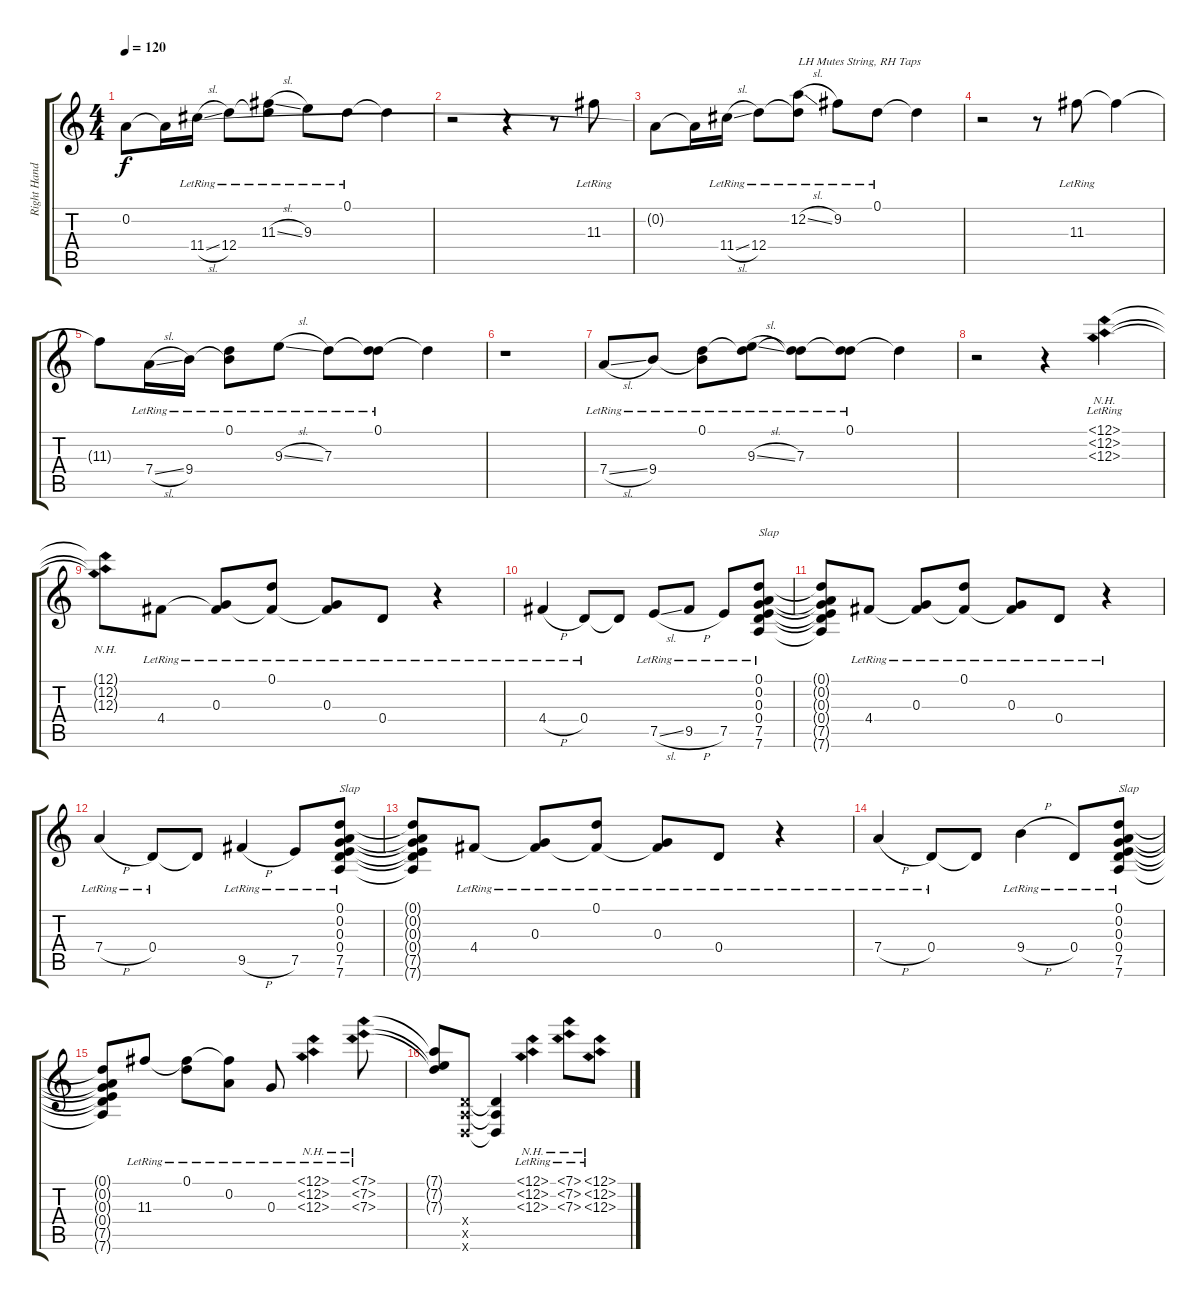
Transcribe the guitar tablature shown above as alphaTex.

\track ("Right Hand" "Right Hand") {instrument acousticguitarsteel}
\staff {score tabs}
\tuning (D4 A3 G3 D3 A2 D2) {hide}
\ts (4 4)
\tempo 120
\clef g2
\ks c
0.2.8{dy f} 0.2{t}.16 11.4{sl lr}.16 12.4{lr}.8 (11.3{sl lr} 12.4{t}).8 9.3{lr}.8 0.1{lr}.8 0.1{t}.4 |
r.2 r.4 r.8 11.3{lr}.8 |
0.2{t}.8 0.2{t}.16 11.4{sl lr}.16 12.4{lr}.8 (12.2{sl lr} 12.4{t}).8{txt "LH Mutes String, RH Taps"} 9.2{lr}.8 0.1{lr}.8 0.1{t}.4 |
r.2 r.8 11.3{lr}.8 11.3{t}.4 |
11.3{t}.8 7.4{sl lr}.16 9.4{lr}.16 (0.1{lr} 9.4{t}).8 9.3{sl lr}.8 7.3{lr}.8 (0.1{lr} 7.3{t}).8 0.1{t}.4 |
r.1 |
7.4{sl lr}.8 9.4{lr}.8 (0.1{lr} 9.4{t}).8 (0.1{t} 9.3{sl lr}).8 (0.1{t} 7.3{lr}).8 (0.1{lr} 7.3{t}).8 0.1{t}.4 |
r.2 r.4 (12.1{nh lr} 12.2{nh lr} 12.3{nh lr}).4 |
(12.1{nh t} 12.2{nh t} 12.3{nh t}).8 4.4{lr}.8 (0.3{lr} 4.4{t}).8 (0.1{lr} 4.4{t}).8 (0.3{lr} 4.4{t}).8 0.4{lr}.8 r.4 |
4.4{h lr}.4 0.4{lr}.8 0.4{t}.8 7.5{sl lr}.8 9.5{h lr}.8 7.5{lr}.8 (0.1{lr} 0.2{lr} 0.3{lr} 0.4{lr} 7.5{lr} 7.6{lr}).8{txt "Slap"} |
(0.1{t} 0.2{t} 0.3{t} 0.4{t} 7.5{t} 7.6{t}).8 4.4{lr}.8 (0.3{lr} 4.4{t}).8 (0.1{lr} 4.4{t}).8 (0.3{lr} 4.4{t}).8 0.4{lr}.8 r.4 |
7.4{h lr}.4 0.4{lr}.8 0.4{t}.8 9.5{h lr}.4 7.5{lr}.8 (0.1{lr} 0.2{lr} 0.3{lr} 0.4{lr} 7.5{lr} 7.6{lr}).8{txt "Slap"} |
(0.1{t} 0.2{t} 0.3{t} 0.4{t} 7.5{t} 7.6{t}).8 4.4{lr}.8 (0.3{lr} 4.4{t}).8 (0.1{lr} 4.4{t}).8 (0.3{lr} 4.4{t}).8 0.4{lr}.8 r.4 |
7.4{h lr}.4 0.4{lr}.8 0.4{t}.8 9.4{h lr}.4 0.4{lr}.8 (0.1{lr} 0.2{lr} 0.3{lr} 0.4{lr} 7.5{lr} 7.6{lr}).8{txt "Slap"} |
(0.1{t} 0.2{t} 0.3{t} 0.4{t} 7.5{t} 7.6{t}).8 11.3{lr}.8 (0.1{lr} 11.3{t}).8 (0.2{lr} 11.3{t}).8 0.3{lr}.8 (12.1{nh lr} 12.2{nh lr} 12.3{nh lr}).4 (7.1{nh lr} 7.2{nh lr} 7.3{nh lr}).8 |
(7.1{t} 7.2{t} 7.3{t}).8 (0.4{x} 0.5{x} 0.6{x}).8 (0.4{t} 0.5{t} 0.6{t}).4 (12.1{nh lr} 12.2{nh lr} 12.3{nh lr}).4 (7.1{nh lr} 7.2{nh lr} 7.3{nh lr}).8 (12.1{nh lr} 12.2{nh lr} 12.3{nh lr}).8
